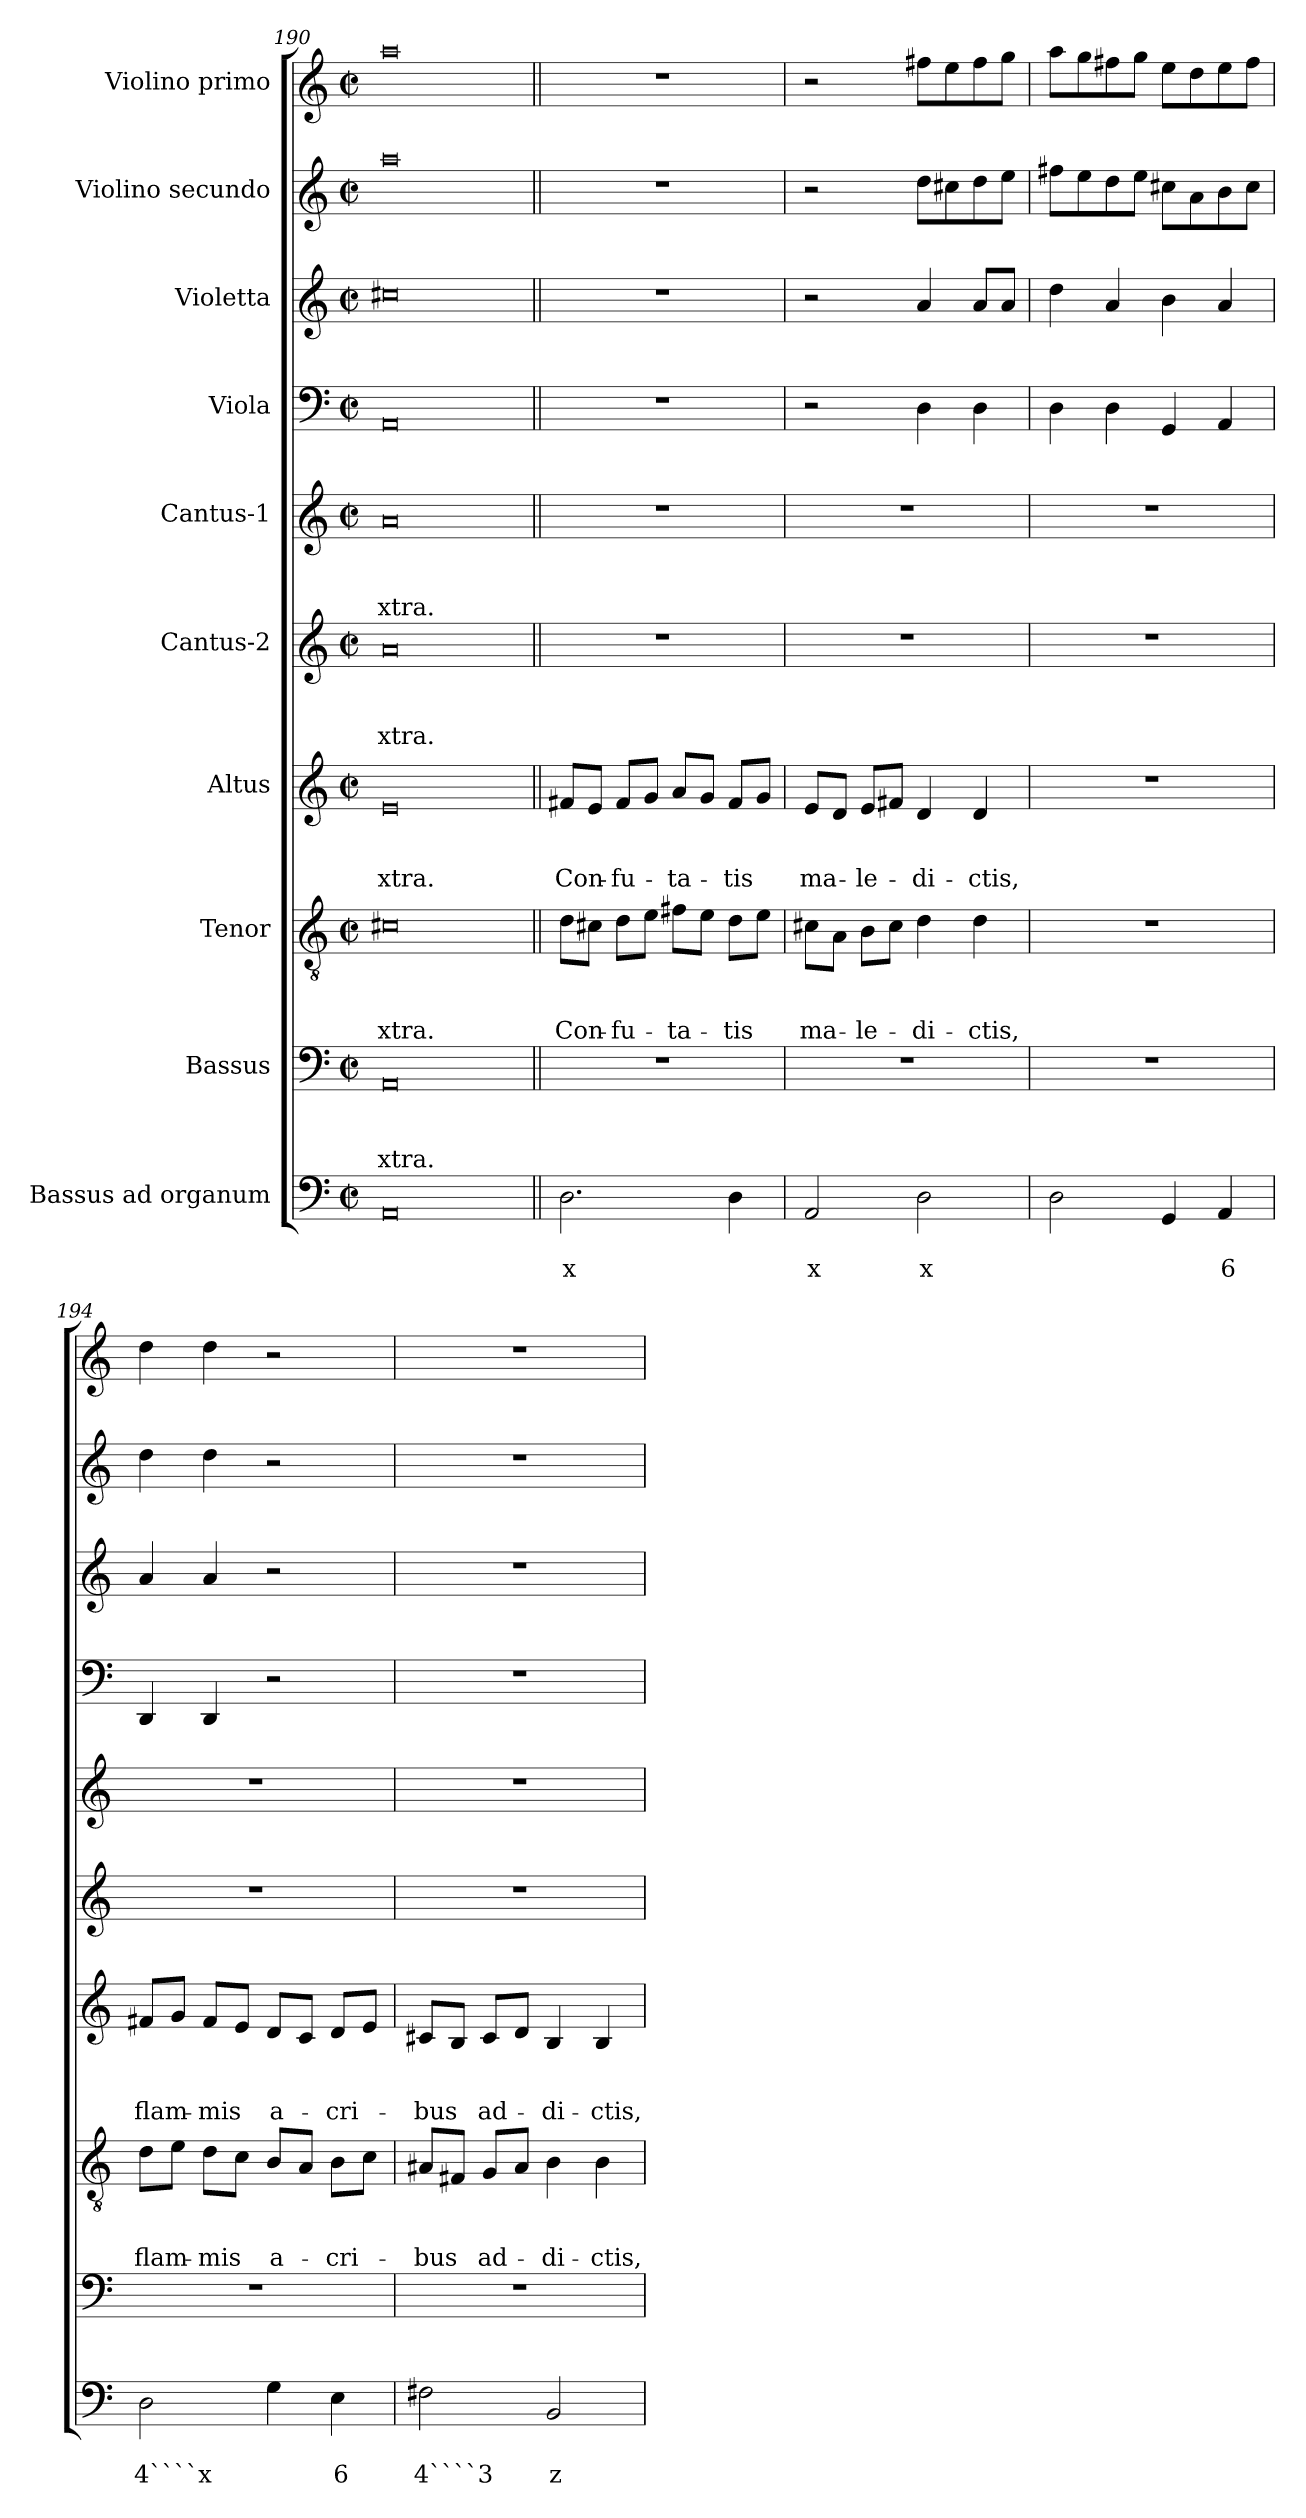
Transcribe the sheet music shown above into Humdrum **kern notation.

**kern	**text	**text	**kern	**text	**text	**text	**kern	**text	**text	**text	**kern	**text	**text	**text	**kern	**text	**text	**text	**kern	**text	**text	**text	**kern	**kern	**kern	**kern
*part10	*part10	*part10	*part9	*part9	*part9	*part9	*part8	*part8	*part8	*part8	*part7	*part7	*part7	*part7	*part6	*part6	*part6	*part6	*part5	*part5	*part5	*part5	*part4	*part3	*part2	*part1
*staff10	*staff10	*staff10	*staff9	*staff9	*staff9	*staff9	*staff8	*staff8	*staff8	*staff8	*staff7	*staff7	*staff7	*staff7	*staff6	*staff6	*staff6	*staff6	*staff5	*staff5	*staff5	*staff5	*staff4	*staff3	*staff2	*staff1
*I"Bassus ad  organum	*	*	*I"Bassus	*	*	*	*I"Tenor	*	*	*	*I"Altus	*	*	*	*I"Cantus-2	*	*	*	*I"Cantus-1	*	*	*	*I"Viola	*I"Violetta	*I"Violino secundo	*I"Violino primo
*clefF4	*	*	*clefF4	*	*	*	*clefGv2	*	*	*	*clefG2	*	*	*	*clefG2	*	*	*	*clefG2	*	*	*	*clefF4	*clefG2	*clefG2	*clefG2
*k[]	*	*	*k[]	*	*	*	*k[]	*	*	*	*k[]	*	*	*	*k[]	*	*	*	*k[]	*	*	*	*k[]	*k[]	*k[]	*k[]
*C:	*	*	*C:	*	*	*	*C:	*	*	*	*C:	*	*	*	*C:	*	*	*	*C:	*	*	*	*C:	*C:	*C:	*C:
*M2/2	*	*	*M2/2	*	*	*	*M2/2	*	*	*	*M2/2	*	*	*	*M2/2	*	*	*	*M2/2	*	*	*	*M2/2	*M2/2	*M2/2	*M2/2
*met(c|)	*	*	*met(c|)	*	*	*	*met(c|)	*	*	*	*met(c|)	*	*	*	*met(c|)	*	*	*	*met(c|)	*	*	*	*met(c|)	*met(c|)	*met(c|)	*met(c|)
=190	=190	=190	=190	=190	=190	=190	=190	=190	=190	=190	=190	=190	=190	=190	=190	=190	=190	=190	=190	=190	=190	=190	=190	=190	=190	=190
!	!	!	!	!	!	!LO:LY:b	!	!	!	!LO:LY:b	!	!	!	!LO:LY:b	!	!	!	!LO:LY:b	!	!	!	!LO:LY:b	!	!	!	!
0AA	.	.	0AA	.	.	-xtra.	0c#X	.	.	-xtra.	0e	.	.	-xtra.	0a	.	.	-xtra.	0a	.	.	-xtra.	0AA	0cc#X	0aa	0aa
!!LO:PB:g=z
=191||	=191||	=191||	=191||	=191||	=191||	=191||	=191||	=191||	=191||	=191||	=191||	=191||	=191||	=191||	=191||	=191||	=191||	=191||	=191||	=191||	=191||	=191||	=191||	=191||	=191||	=191||
!	!	!LO:LY:b	!	!	!	!	!	!	!	!LO:LY:b	!	!	!	!LO:LY:b	!	!	!	!	!	!	!	!	!	!	!	!
2.D\	.	x	1r	.	.	.	8d\L	.	.	Con-	8f#X/L	.	.	Con-	1r	.	.	.	1r	.	.	.	1r	1r	1r	1r
.	.	.	.	.	.	.	8c#X\J	.	.	.	8e/J	.	.	.	.	.	.	.	.	.	.	.	.	.	.	.
!	!	!	!	!	!	!	!	!	!	!LO:LY:b	!	!	!	!LO:LY:b	!	!	!	!	!	!	!	!	!	!	!	!
.	.	.	.	.	.	.	8d\L	.	.	-fu-	8f#/L	.	.	-fu-	.	.	.	.	.	.	.	.	.	.	.	.
.	.	.	.	.	.	.	8e\J	.	.	.	8g/J	.	.	.	.	.	.	.	.	.	.	.	.	.	.	.
!	!	!	!	!	!	!	!	!	!	!LO:LY:b	!	!	!	!LO:LY:b	!	!	!	!	!	!	!	!	!	!	!	!
.	.	.	.	.	.	.	8f#X\L	.	.	-ta-	8a/L	.	.	-ta-	.	.	.	.	.	.	.	.	.	.	.	.
.	.	.	.	.	.	.	8e\J	.	.	.	8g/J	.	.	.	.	.	.	.	.	.	.	.	.	.	.	.
!	!	!	!	!	!	!	!	!	!	!LO:LY:b	!	!	!	!LO:LY:b	!	!	!	!	!	!	!	!	!	!	!	!
4D\	.	.	.	.	.	.	8d\L	.	.	-tis	8f#/L	.	.	-tis	.	.	.	.	.	.	.	.	.	.	.	.
.	.	.	.	.	.	.	8e\J	.	.	.	8g/J	.	.	.	.	.	.	.	.	.	.	.	.	.	.	.
=192	=192	=192	=192	=192	=192	=192	=192	=192	=192	=192	=192	=192	=192	=192	=192	=192	=192	=192	=192	=192	=192	=192	=192	=192	=192	=192
!	!	!LO:LY:b	!	!	!	!	!	!	!	!LO:LY:b	!	!	!	!LO:LY:b	!	!	!	!	!	!	!	!	!	!	!	!
2AA/	.	x	1r	.	.	.	8c#X\L	.	.	ma-	8e/L	.	.	ma-	1r	.	.	.	1r	.	.	.	2r	2r	2r	2r
.	.	.	.	.	.	.	8A\J	.	.	.	8d/J	.	.	.	.	.	.	.	.	.	.	.	.	.	.	.
!	!	!	!	!	!	!	!	!	!	!LO:LY:b	!	!	!	!LO:LY:b	!	!	!	!	!	!	!	!	!	!	!	!
.	.	.	.	.	.	.	8B\L	.	.	-le-	8e/L	.	.	-le-	.	.	.	.	.	.	.	.	.	.	.	.
.	.	.	.	.	.	.	8c#\J	.	.	.	8f#X/J	.	.	.	.	.	.	.	.	.	.	.	.	.	.	.
!	!	!LO:LY:b	!	!	!	!	!	!	!	!LO:LY:b	!	!	!	!LO:LY:b	!	!	!	!	!	!	!	!	!	!	!	!
2D\	.	x	.	.	.	.	4d\	.	.	-di-	4d/	.	.	-di-	.	.	.	.	.	.	.	.	4D\	4a/	8dd\L	8ff#X\L
.	.	.	.	.	.	.	.	.	.	.	.	.	.	.	.	.	.	.	.	.	.	.	.	.	8cc#X\	8ee\
!	!	!	!	!	!	!	!	!	!	!LO:LY:b	!	!	!	!LO:LY:b	!	!	!	!	!	!	!	!	!	!	!	!
.	.	.	.	.	.	.	4d\	.	.	-ctis,	4d/	.	.	-ctis,	.	.	.	.	.	.	.	.	4D\	8a/L	8dd\	8ff#\
.	.	.	.	.	.	.	.	.	.	.	.	.	.	.	.	.	.	.	.	.	.	.	.	8a/J	8ee\J	8gg\J
=193	=193	=193	=193	=193	=193	=193	=193	=193	=193	=193	=193	=193	=193	=193	=193	=193	=193	=193	=193	=193	=193	=193	=193	=193	=193	=193
2D\	.	.	1r	.	.	.	1r	.	.	.	1r	.	.	.	1r	.	.	.	1r	.	.	.	4D\	4dd\	8ff#X\L	8aa\L
.	.	.	.	.	.	.	.	.	.	.	.	.	.	.	.	.	.	.	.	.	.	.	.	.	8ee\	8gg\
.	.	.	.	.	.	.	.	.	.	.	.	.	.	.	.	.	.	.	.	.	.	.	4D\	4a/	8dd\	8ff#X\
.	.	.	.	.	.	.	.	.	.	.	.	.	.	.	.	.	.	.	.	.	.	.	.	.	8ee\J	8gg\J
4GG/	.	.	.	.	.	.	.	.	.	.	.	.	.	.	.	.	.	.	.	.	.	.	4GG/	4b\	8cc#X\L	8ee\L
.	.	.	.	.	.	.	.	.	.	.	.	.	.	.	.	.	.	.	.	.	.	.	.	.	8a\	8dd\
!	!	!LO:LY:b	!	!	!	!	!	!	!	!	!	!	!	!	!	!	!	!	!	!	!	!	!	!	!	!
4AA/	.	6	.	.	.	.	.	.	.	.	.	.	.	.	.	.	.	.	.	.	.	.	4AA/	4a/	8b\	8ee\
.	.	.	.	.	.	.	.	.	.	.	.	.	.	.	.	.	.	.	.	.	.	.	.	.	8cc#\J	8ff#\J
=194	=194	=194	=194	=194	=194	=194	=194	=194	=194	=194	=194	=194	=194	=194	=194	=194	=194	=194	=194	=194	=194	=194	=194	=194	=194	=194
!	!	!LO:LY:b	!	!	!	!	!	!	!	!LO:LY:b	!	!	!	!LO:LY:b	!	!	!	!	!	!	!	!	!	!	!	!
2D\	.	4````x	1r	.	.	.	8d\L	.	.	flam-	8f#X/L	.	.	flam-	1r	.	.	.	1r	.	.	.	4DD/	4a/	4dd\	4dd\
.	.	.	.	.	.	.	8e\J	.	.	.	8g/J	.	.	.	.	.	.	.	.	.	.	.	.	.	.	.
!	!	!	!	!	!	!	!	!	!	!LO:LY:b	!	!	!	!LO:LY:b	!	!	!	!	!	!	!	!	!	!	!	!
.	.	.	.	.	.	.	8d\L	.	.	-mis	8f#/L	.	.	-mis	.	.	.	.	.	.	.	.	4DD/	4a/	4dd\	4dd\
.	.	.	.	.	.	.	8c\J	.	.	.	8e/J	.	.	.	.	.	.	.	.	.	.	.	.	.	.	.
!	!	!	!	!	!	!	!	!	!	!LO:LY:b	!	!	!	!LO:LY:b	!	!	!	!	!	!	!	!	!	!	!	!
4G\	.	.	.	.	.	.	8B/L	.	.	a-	8d/L	.	.	a-	.	.	.	.	.	.	.	.	2r	2r	2r	2r
.	.	.	.	.	.	.	8A/J	.	.	.	8c/J	.	.	.	.	.	.	.	.	.	.	.	.	.	.	.
!	!	!LO:LY:b	!	!	!	!	!	!	!	!LO:LY:b	!	!	!	!LO:LY:b	!	!	!	!	!	!	!	!	!	!	!	!
4E\	.	6	.	.	.	.	8B\L	.	.	-cri-	8d/L	.	.	-cri-	.	.	.	.	.	.	.	.	.	.	.	.
.	.	.	.	.	.	.	8c\J	.	.	.	8e/J	.	.	.	.	.	.	.	.	.	.	.	.	.	.	.
=195	=195	=195	=195	=195	=195	=195	=195	=195	=195	=195	=195	=195	=195	=195	=195	=195	=195	=195	=195	=195	=195	=195	=195	=195	=195	=195
!	!	!LO:LY:b	!	!	!	!	!	!	!	!LO:LY:b	!	!	!	!LO:LY:b	!	!	!	!	!	!	!	!	!	!	!	!
2F#X\	.	4````3	1r	.	.	.	8A#X/L	.	.	-bus	8c#X/L	.	.	-bus	1r	.	.	.	1r	.	.	.	1r	1r	1r	1r
.	.	.	.	.	.	.	8F#X/J	.	.	.	8B/J	.	.	.	.	.	.	.	.	.	.	.	.	.	.	.
!	!	!	!	!	!	!	!	!	!	!LO:LY:b	!	!	!	!LO:LY:b	!	!	!	!	!	!	!	!	!	!	!	!
.	.	.	.	.	.	.	8G/L	.	.	ad-	8c#/L	.	.	ad-	.	.	.	.	.	.	.	.	.	.	.	.
.	.	.	.	.	.	.	8A#/J	.	.	.	8d/J	.	.	.	.	.	.	.	.	.	.	.	.	.	.	.
!	!	!LO:LY:b	!	!	!	!	!	!	!	!LO:LY:b	!	!	!	!LO:LY:b	!	!	!	!	!	!	!	!	!	!	!	!
2BB/	.	z	.	.	.	.	4B\	.	.	-di-	4B/	.	.	-di-	.	.	.	.	.	.	.	.	.	.	.	.
!	!	!	!	!	!	!	!	!	!	!LO:LY:b	!	!	!	!LO:LY:b	!	!	!	!	!	!	!	!	!	!	!	!
.	.	.	.	.	.	.	4B\	.	.	-ctis,	4B/	.	.	-ctis,	.	.	.	.	.	.	.	.	.	.	.	.
=	=	=	=	=	=	=	=	=	=	=	=	=	=	=	=	=	=	=	=	=	=	=	=	=	=	=
*-	*-	*-	*-	*-	*-	*-	*-	*-	*-	*-	*-	*-	*-	*-	*-	*-	*-	*-	*-	*-	*-	*-	*-	*-	*-	*-
